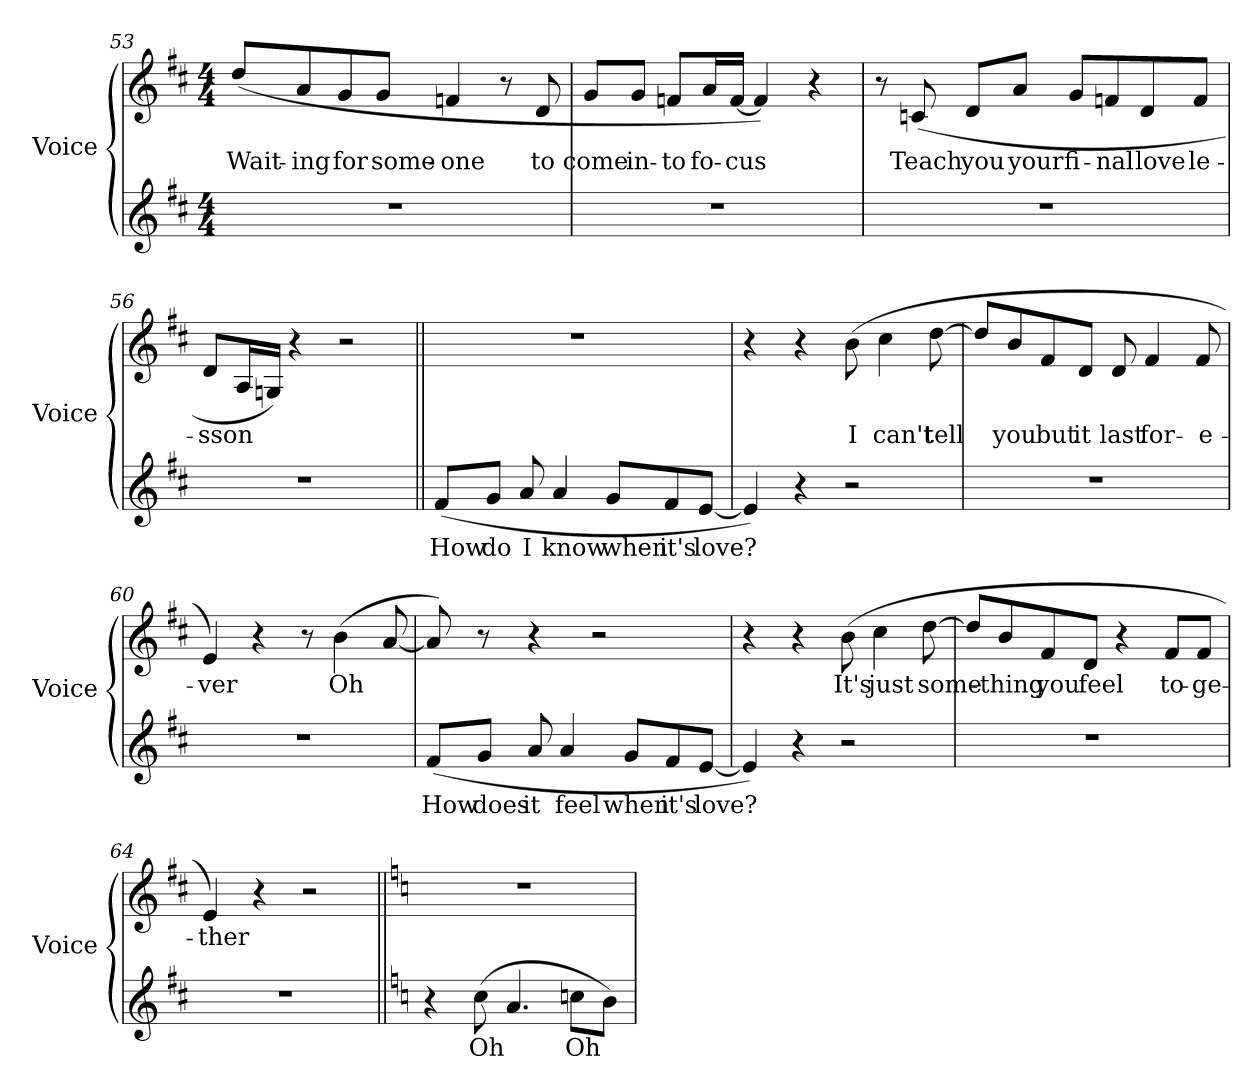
**kern	**text	**kern	**text
*part2	*part2	*part1	*part1
*staff2	*staff2	*staff1	*staff1
*I"Voice	*	*I"Voice	*
*I'Voice	*	*I'Voice	*
*clefG2	*	*clefG2	*
*k[f#c#]	*	*k[f#c#]	*
*D:	*	*D:	*
*M4/4	*	*M4/4	*
=53	=53	=53	=53
!	!	!	!LO:LY:b:color=#000000
1r	.	(8ddi/L	Wait-
!	!	!	!LO:LY:b:color=#000000
.	.	8ai/	-ing
!	!	!	!LO:LY:b:color=#000000
.	.	8gi/	for
!	!	!	!LO:LY:b:color=#000000
.	.	8gi/J	some-
!	!	!	!LO:LY:b:color=#000000
.	.	4fni/	-one
.	.	8r	.
!	!	!	!LO:LY:b:color=#000000
.	.	8di/	to
!!LO:LB:g=z
=54	=54	=54	=54
!	!	!	!LO:LY:b:color=#000000
1r	.	8gi/L	come
!	!	!	!LO:LY:b:color=#000000
.	.	8gi/J	in-
!	!	!	!LO:LY:b:color=#000000
.	.	8fni/L	-to
!	!	!	!LO:LY:b:color=#000000
.	.	16ai/L	fo-
!	!	!	!LO:LY:b:color=#000000
.	.	[16fi/JJ	-cus
.	.	4fi/])	.
.	.	4r	.
=55	=55	=55	=55
1r	.	8r	.
!	!	!	!LO:LY:b:color=#000000
.	.	(8cni/	Teach
!	!	!	!LO:LY:b:color=#000000
.	.	8di/L	you
!	!	!	!LO:LY:b:color=#000000
.	.	8ai/J	your
!	!	!	!LO:LY:b:color=#000000
.	.	8gi/L	fi-
!	!	!	!LO:LY:b:color=#000000
.	.	8fni/	-nal
!	!	!	!LO:LY:b:color=#000000
.	.	8di/	love
!	!	!	!LO:LY:b:color=#000000
.	.	8fi/J	le-
=56	=56	=56	=56
!	!	!	!LO:LY:b:color=#000000
1r	.	8di/L	-sson
.	.	16Ai/L	.
.	.	16Gni/JJ)	.
.	.	4r	.
.	.	2r	.
!!LO:LB:g=z
=57||	=57||	=57||	=57||
!	!LO:LY:b:color=#000000	!	!
(8f#i/L	How	1r	.
!	!LO:LY:b:color=#000000	!	!
8gi/J	do	.	.
!	!LO:LY:b:color=#000000	!	!
8ai/	I	.	.
!	!LO:LY:b:color=#000000	!	!
4ai/	know	.	.
!	!LO:LY:b:color=#000000	!	!
8gi/L	when	.	.
!	!LO:LY:b:color=#000000	!	!
8f#i/	it's	.	.
!	!LO:LY:b:color=#000000	!	!
[8ei/J	love?	.	.
=58	=58	=58	=58
4ei/])	.	4r	.
4r	.	4r	.
!	!	!	!LO:LY:b:color=#000000
2r	.	(8bi\	I
!	!	!	!LO:LY:b:color=#000000
.	.	4cc#i\	can't
!	!	!	!LO:LY:b:color=#000000
.	.	[8ddi\	tell
=59	=59	=59	=59
1r	.	8ddi/L]	.
!	!	!	!LO:LY:b:color=#000000
.	.	8bi/	you
!	!	!	!LO:LY:b:color=#000000
.	.	8f#i/	but
!	!	!	!LO:LY:b:color=#000000
.	.	8di/J	it
!	!	!	!LO:LY:b:color=#000000
.	.	8di/	last
!	!	!	!LO:LY:b:color=#000000
.	.	4f#i/	for-
!	!	!	!LO:LY:b:color=#000000
.	.	8f#i/	-e-
=60	=60	=60	=60
!	!	!	!LO:LY:b:color=#000000
1r	.	4ei/)	-ver
.	.	4r	.
.	.	8r	.
!	!	!	!LO:LY:b:color=#000000
.	.	(4bi\	Oh
.	.	[8ai/	.
!!LO:LB:g=z
=61	=61	=61	=61
!	!LO:LY:b:color=#000000	!	!
(8f#i/L	How	8ai/])	.
!	!LO:LY:b:color=#000000	!	!
8gi/J	does	8r	.
!	!LO:LY:b:color=#000000	!	!
8ai/	it	4r	.
!	!LO:LY:b:color=#000000	!	!
4ai/	feel	.	.
.	.	2r	.
!	!LO:LY:b:color=#000000	!	!
8gi/L	when	.	.
!	!LO:LY:b:color=#000000	!	!
8f#i/	it's	.	.
!	!LO:LY:b:color=#000000	!	!
[8ei/J	love?	.	.
=62	=62	=62	=62
4ei/])	.	4r	.
4r	.	4r	.
!	!	!	!LO:LY:b:color=#000000
2r	.	(8bi\	It's
!	!	!	!LO:LY:b:color=#000000
.	.	4cc#i\	just
!	!	!	!LO:LY:b:color=#000000
.	.	[8ddi\	some-
=63	=63	=63	=63
1r	.	8ddi/L]	.
!	!	!	!LO:LY:b:color=#000000
.	.	8bi/	-thing
!	!	!	!LO:LY:b:color=#000000
.	.	8f#i/	you
!	!	!	!LO:LY:b:color=#000000
.	.	8di/J	feel
.	.	4r	.
!	!	!	!LO:LY:b:color=#000000
.	.	8f#i/L	to-
!	!	!	!LO:LY:b:color=#000000
.	.	8f#i/J	-ge-
=64	=64	=64	=64
!	!	!	!LO:LY:b:color=#000000
1r	.	4ei/)	-ther
.	.	4r	.
.	.	2r	.
!!LO:LB:g=z
=65||	=65||	=65||	=65||
*k[]	*	*k[]	*
*C:	*	*C:	*
4r	.	1r	.
!	!LO:LY:b:color=#000000	!	!
(8cci\	Oh	.	.
4.ai/	.	.	.
!	!LO:LY:b:color=#000000	!	!
8ccni\L	Oh	.	.
8bi\J)	.	.	.
=	=	=	=
*-	*-	*-	*-
